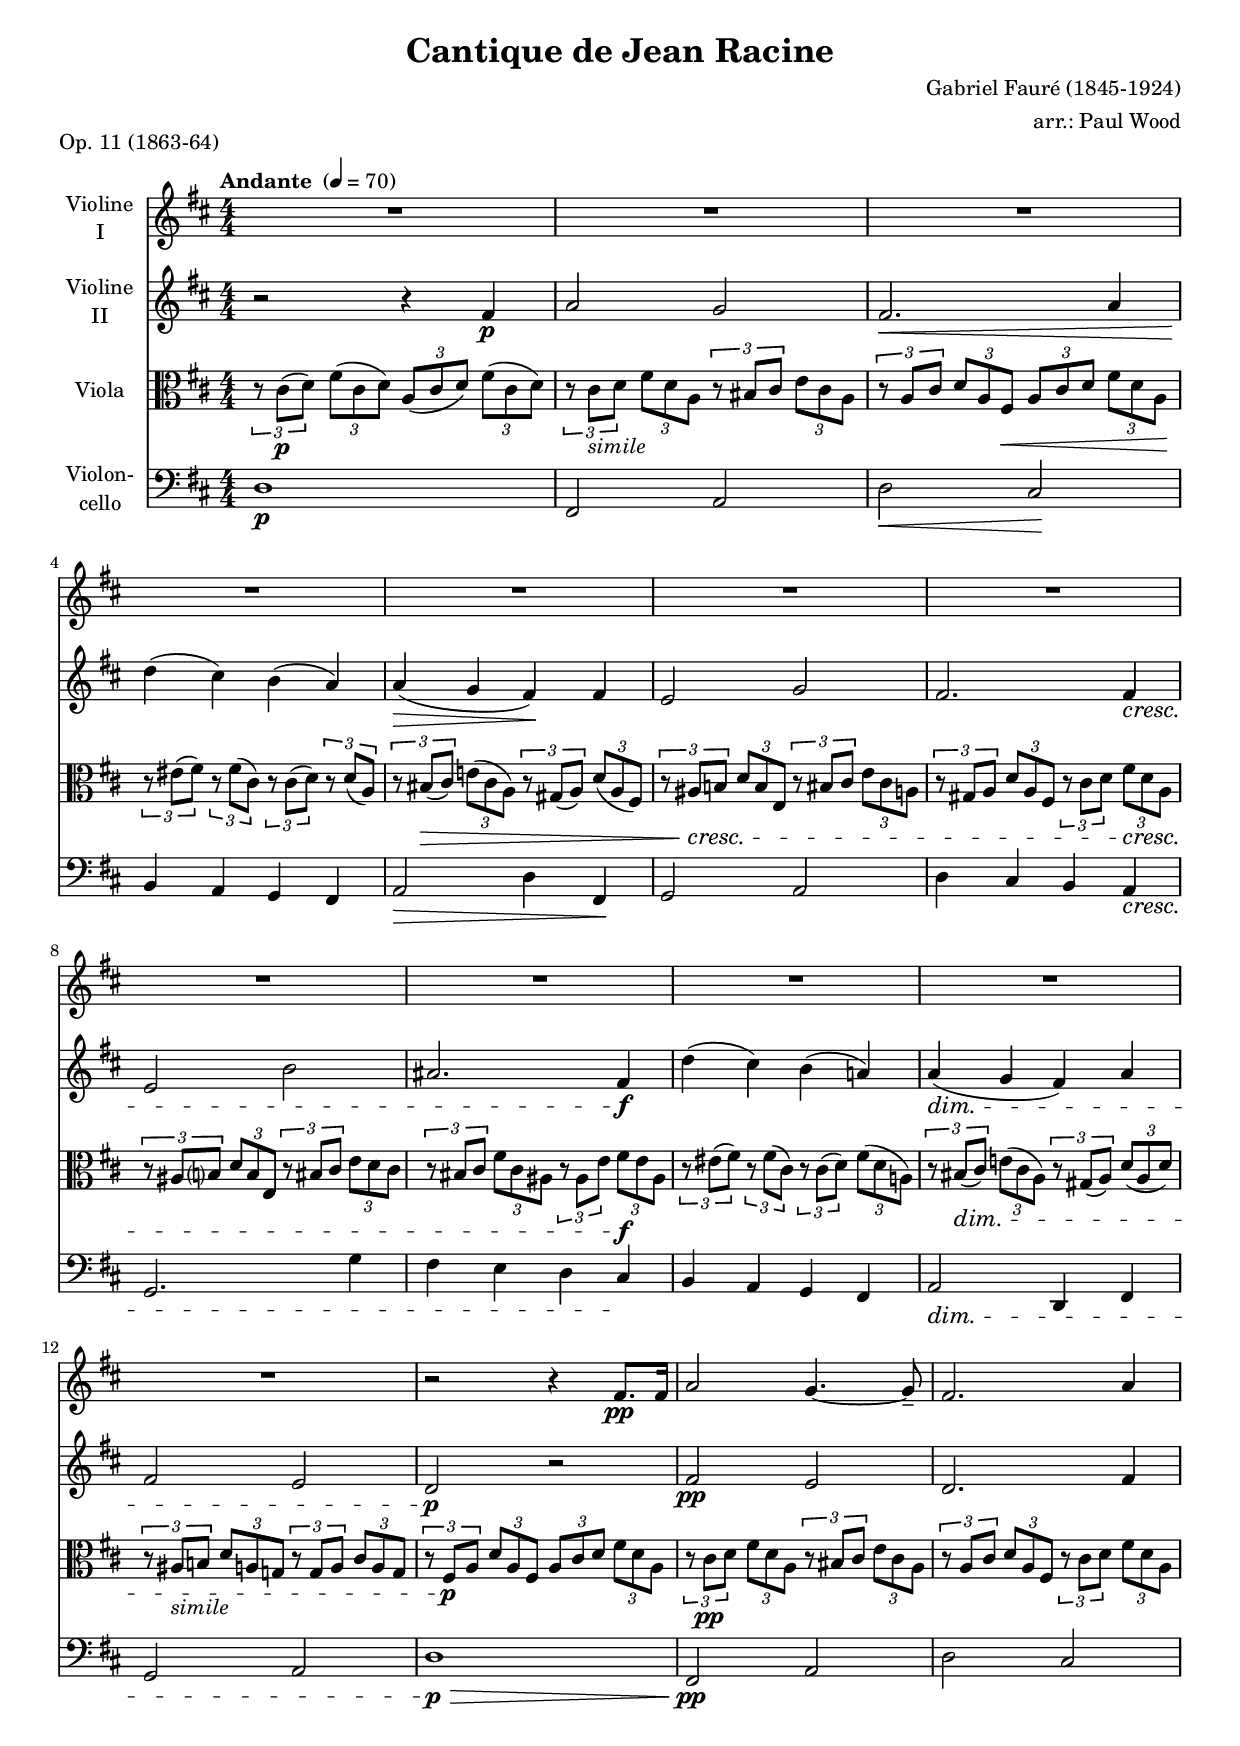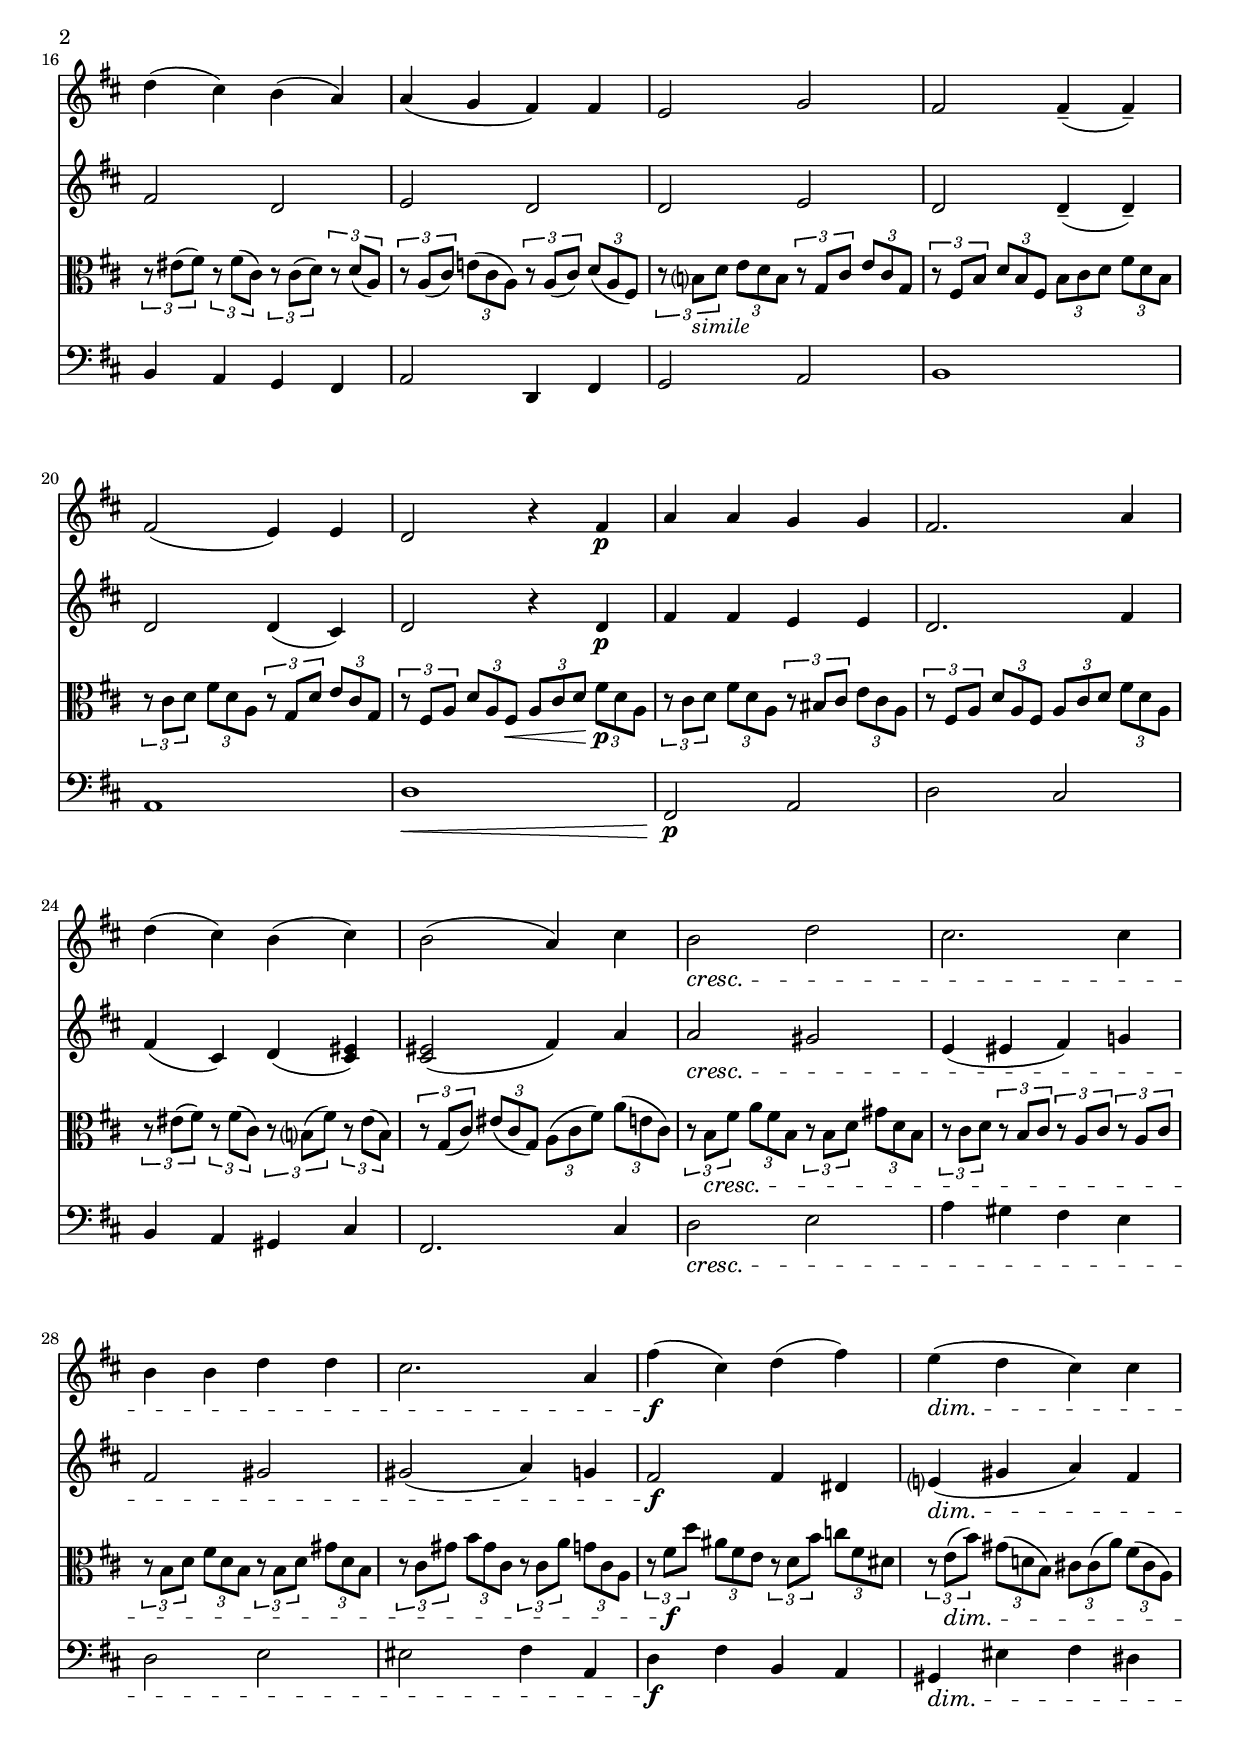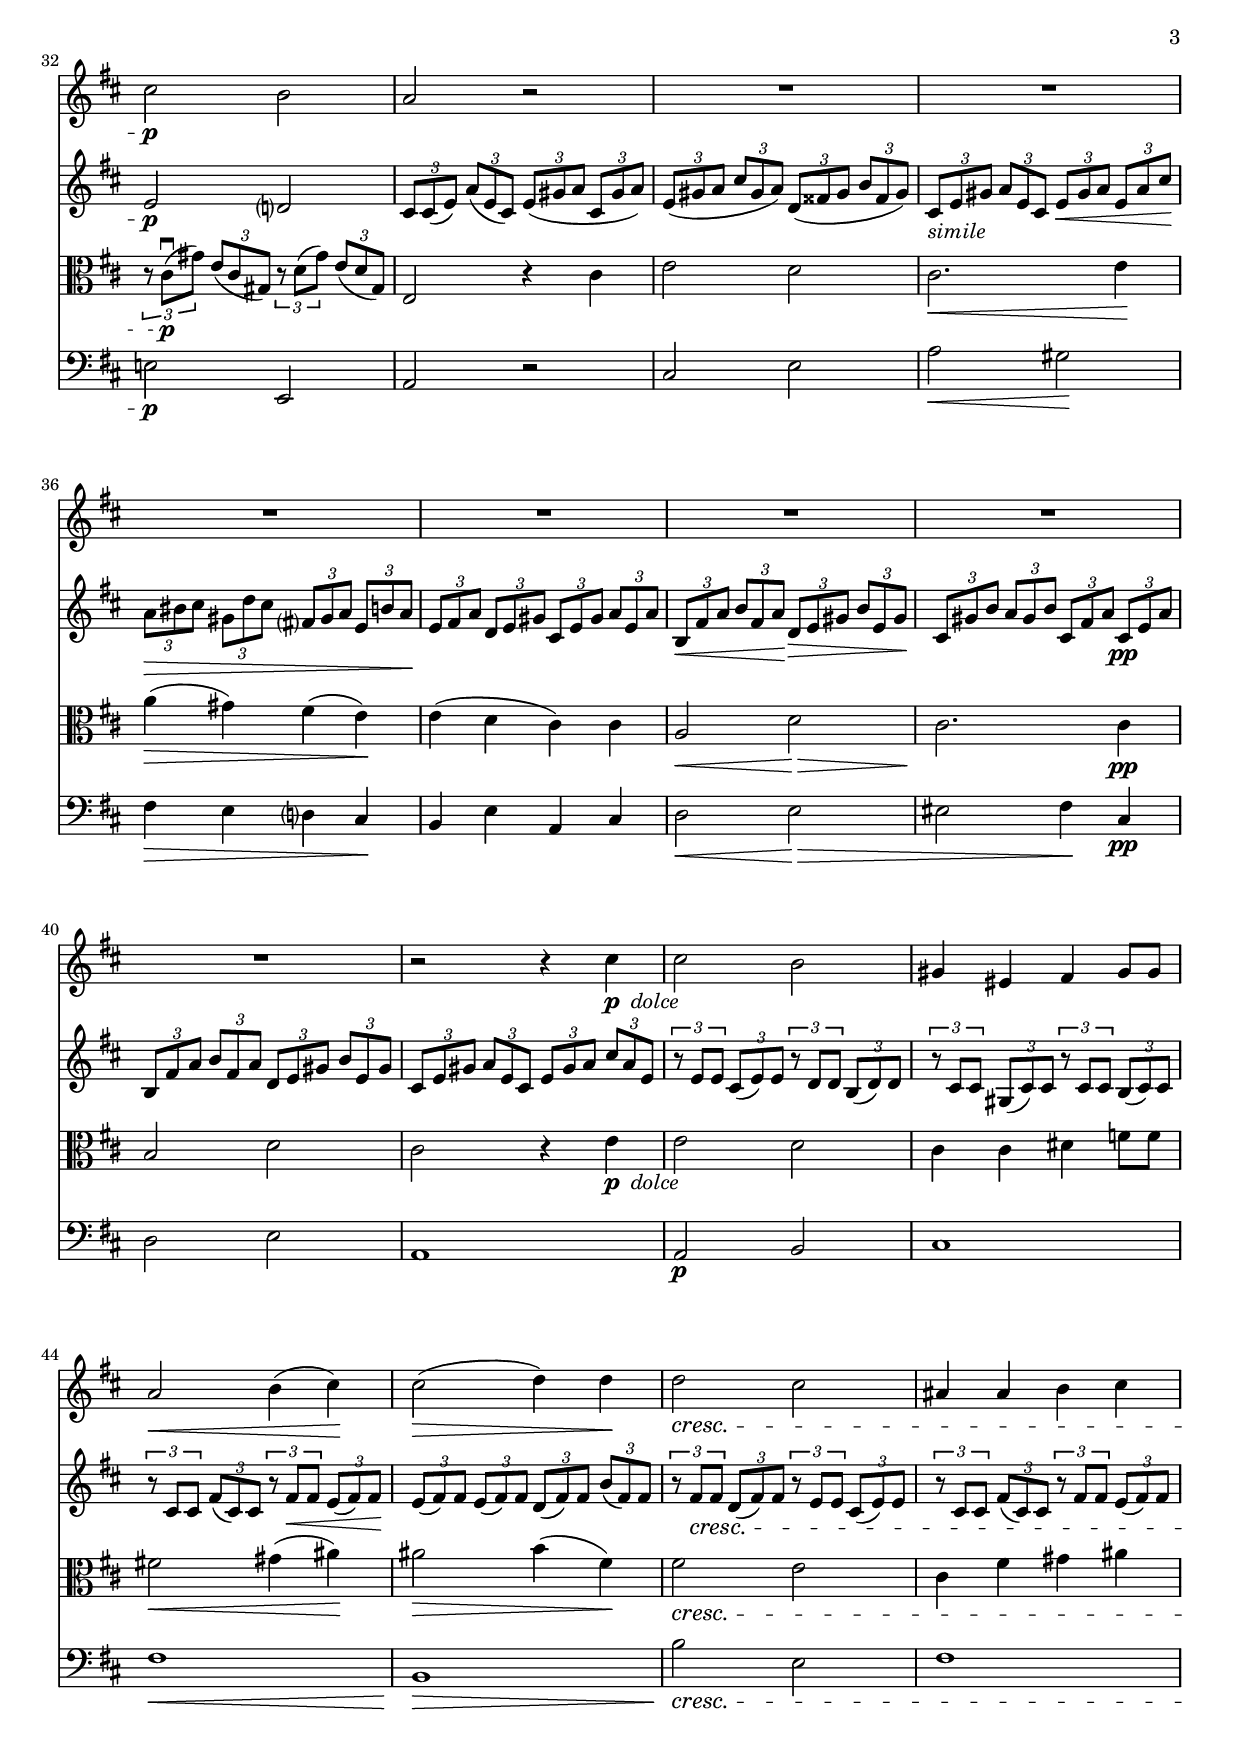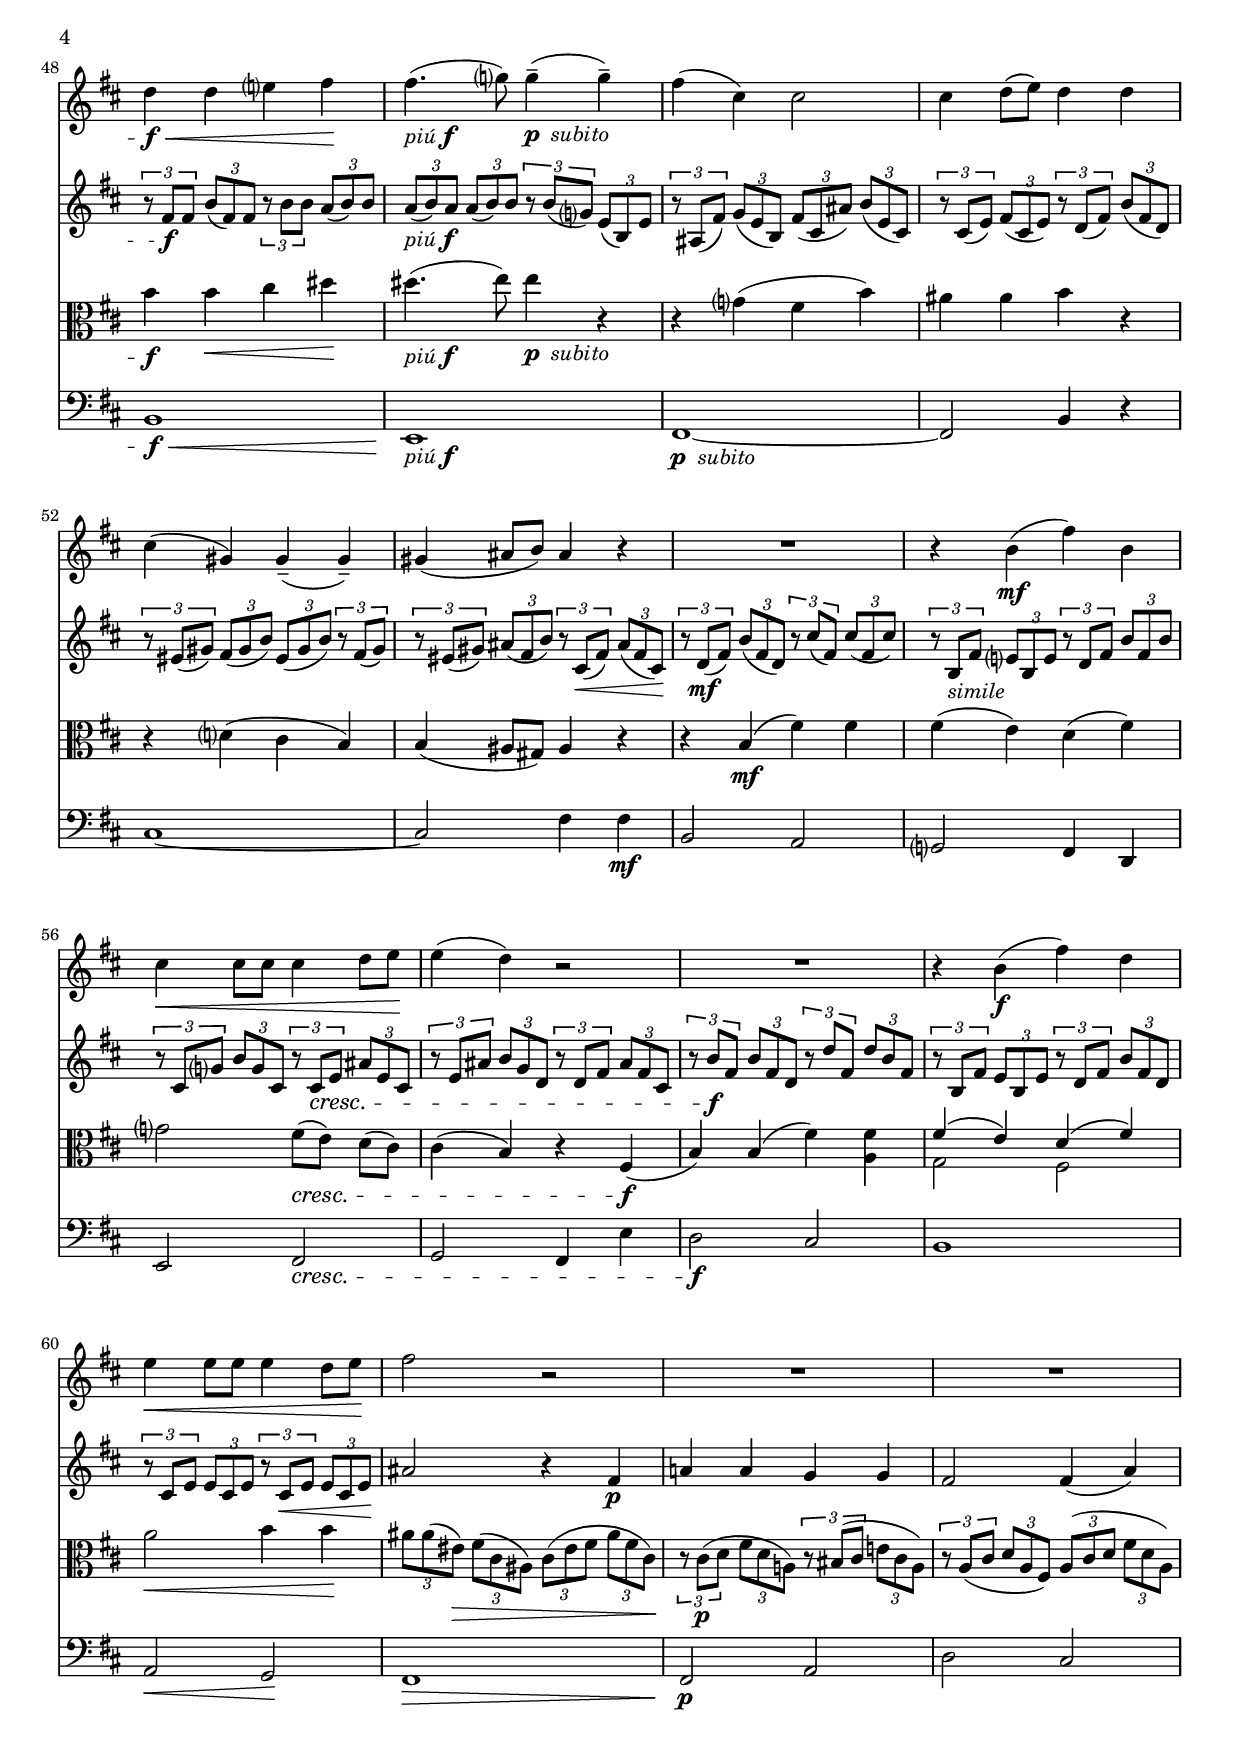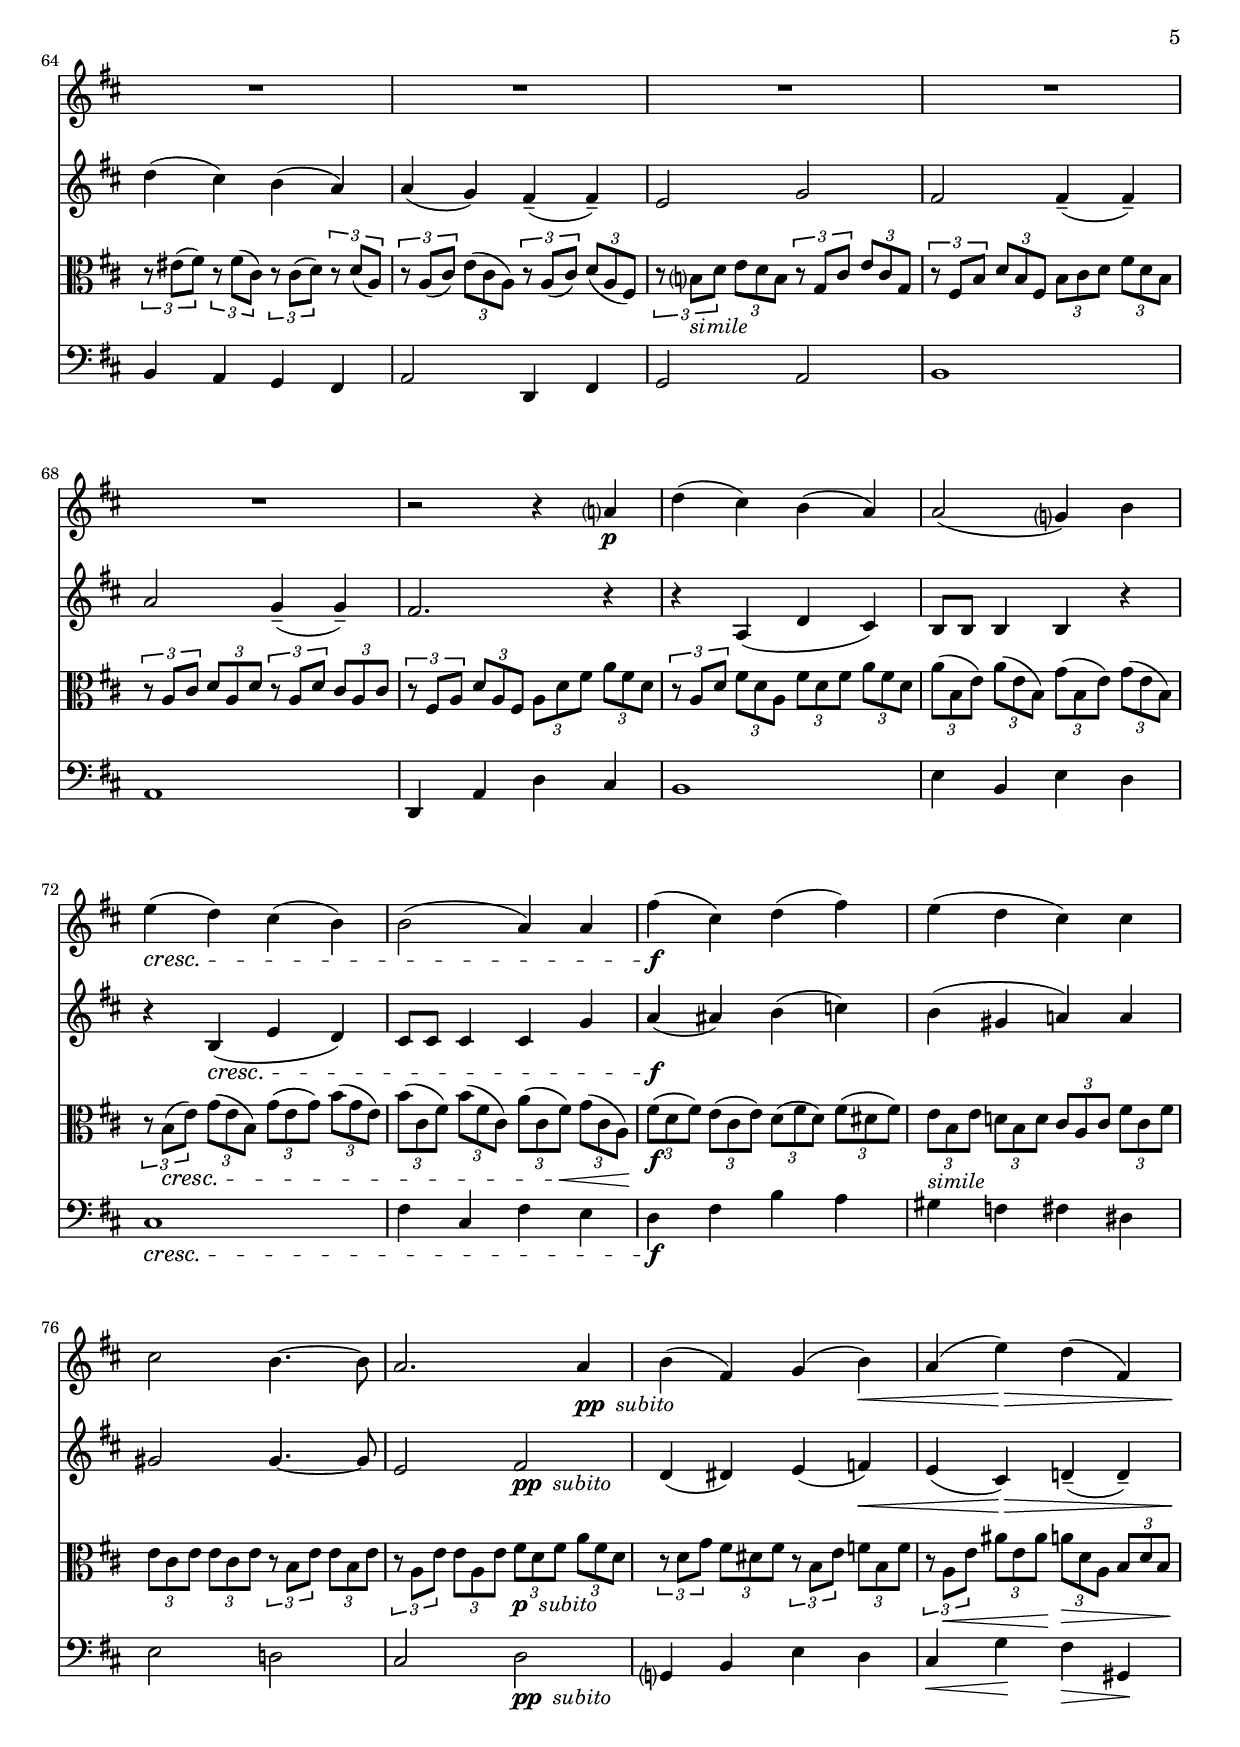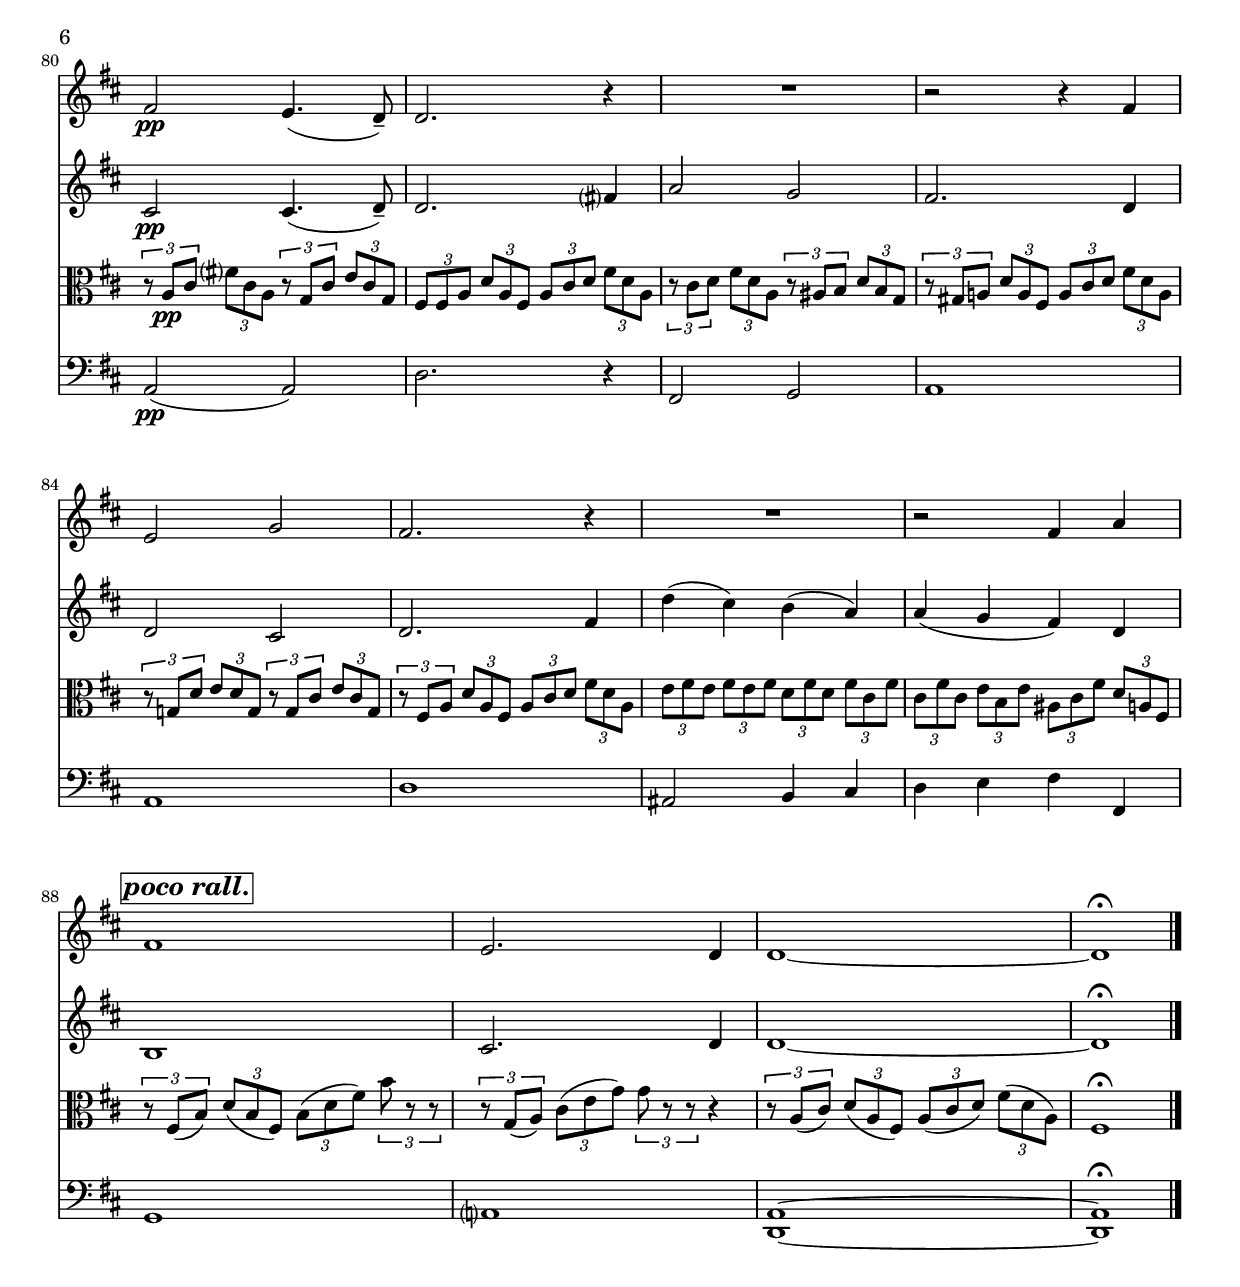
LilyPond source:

\version "2.18.2"
\include "deutsch.ly"

#(set-global-staff-size 18.2)

\header {
  title     = "Cantique de Jean Racine"
  composer  = "Gabriel Fauré (1845-1924)"
  arranger  = "arr.: Paul Wood"
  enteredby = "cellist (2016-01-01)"
  piece     = "Op. 11 (1863-64)"
}

voiceconsts = {
 \key d \major
 \time 4/4
 \numericTimeSignature
 \compressFullBarRests
 \tempo "Andante " 4=70
 \set tupletSpannerDuration = #(ly:make-moment 1 4)
}

mifl= "oboe"
mist = "string ensemble 1"
miva = "pizzicato strings"
%miba = "bassoon"
miba = "drawbar organ"

pdol  = \markup { \dynamic p \italic " dolce" }
piuf  = \markup { \italic "piú" \dynamic f }
pora  = \mark \markup \box \bold \italic "poco rall."
psub  = \markup {\dynamic p \italic " subito" }
ppsub = \markup {\dynamic pp \italic " subito" }
sim   = \markup \italic "simile"

va = \relative c' {
  \voiceconsts

  R1*12
  r2 r4 fis8.\pp fis16
  a2 g4.~ g8--
  fis2. a4
  d( cis) h( a)
  a( g fis) fis

  e2 g
  fis fis4(-- fis)--
  fis2( e4) e
  d2 r4 fis\p
  a a g g
  fis2. a4
  d( cis) h( cis)

  h2( a4) cis
  h2\cresc d
  cis2. cis4
  h h d d
  cis2. a4
  fis'(\f cis) d( fis)
  e(\dim d cis) cis

  cis2\p h
  a r
  R1*7
  r2 r4 cis_\pdol
  cis2 h
  gis4 eis fis gis8 gis
  a2\< h4( cis)\!
  cis2(\> d4) d\!
  d2\cresc cis
  ais4 ais h cis
  d\f\< d e? fis\!
  fis4.(_\piuf g?8) g4(--_\psub g)--
  fis( cis) cis2
  cis4 d8( e) d4 d

  cis( gis) gis(-- gis)--
  gis( ais8 h) ais4 r
  R1
  r4 h(\mf fis') h,
  cis\< cis8 cis cis4 d8 e\!
  e4( d) r2
  R1

  r4 h(\f fis') d
  e\< e8 e e4 d8 e\!
  fis2 r
  R1*7
  r2 r4 a,?\p
  d( cis) h( a)

  a2( g?4) h
  e(\cresc d) cis( h)
  h2( a4) a
  fis'(\f cis) d( fis)
  e( d cis) cis
  cis2 h4.~ h8
  a2. a4_\ppsub

  h( fis) g( h)\<
  a( e')\!\> d( fis,)
  fis2\!\pp e4.( d8)--
  d2. r4
  R1
  r2 r4 fis

  e2 g
  fis2. r4
  R1
  r2 fis4 a \pora
  fis1
  e2. d4
  d1~
  d\fermata \bar "|."
}

vb = \relative c' {
  \voiceconsts

  r2 r4 fis\p
  a2 g
  fis2.\< a4
  d(\! cis) h( a)
  a(\> g fis)\! fis
  e2 g
  fis2. fis4\cresc

  e2 h'
  ais2. fis4\f
  d'( cis) h( a!)
  a(\dim g fis) a
  fis2 e
  d\p r
  fis\pp e

  d2. fis4
  fis2 d
  e d
  d e
  d d4(-- d)--
  d2 d4( cis)
  d2 r4 d\p

  fis fis e e
  d2. fis4
  fis( cis) d( <cis eis>)
  <cis eis>2( fis4) a
  a2\cresc gis
  e4( eis fis) g!
  fis2 gis

  gis( a4) g
  fis2\f fis4 dis
  e?(\dim gis a) fis
  e2\p d?
  \times 2/3 { cis8 cis( e) a( e cis) e( gis a cis, gis' a) }
  
  \times 2/3 { e( gis a cis gis a) d,( fisis gis h fisis gis) }
  \times 2/3 { cis,_\sim e gis a e cis e\< gis a e a cis\! }
  \times 2/3 { a\> his cis gis d' cis fis,? gis a e h' a\! }
  
  \times 2/3 { e fis a d, e gis cis, e gis a e a }
  \times 2/3 { h,\< fis' a h fis a\! d,\> e gis h e, gis\! }
  \times 2/3 { cis, gis' h a gis h cis, fis a cis,\pp e a }
  
  \times 2/3 { h, fis' a h fis a d, e gis h e, gis }
  \times 2/3 { cis, e gis a e cis e gis a cis a e }
  \times 2/3 { r e e cis( e) e r d d h( d) d }
  
  \times 2/3 { r cis cis gis( cis) cis r cis cis h( cis) cis }
  \times 2/3 { r cis cis fis( cis) cis r fis\< fis e( fis) fis\! }
  \times 2/3 { e( fis) fis e( fis) fis d( fis) fis h( fis) fis }
 
  \times 2/3 { r fis\cresc fis d( fis) fis r e e cis( e) e }
  \times 2/3 { r cis cis fis( cis) cis r fis fis e( fis) fis }
  \times 2/3 { r fis\f fis h( fis) fis r h h a( h) h }
  \times 2/3 { a(_\piuf h) a a( h) h r h( g?) e( h) e }
 
  \times 2/3 { r ais,( fis') g( e h) fis'( cis ais') h( e, cis) }
  \times 2/3 { r cis( e) fis( cis e) r d( fis) h( fis d) }
  \times 2/3 { r eis( gis) fis( gis h) eis,( gis h) r fis( gis) }
  
  \times 2/3 { r eis( gis) ais( fis h) r cis,(\< fis) ais( fis cis)\! }
  \times 2/3 { r d(\mf fis) h( fis d) r cis'( fis,) cis'( fis, cis') }
  \times 2/3 { r h,_\sim fis' e? h e r d fis h fis h }
   
  \times 2/3 { r cis, g'? h g cis, r cis\cresc e ais e cis }
  \times 2/3 { r e ais h g d r d fis ais fis cis }
  \times 2/3 { r h'\f fis h fis d r d' fis, d' h fis }
  
  \times 2/3 { r h, fis' e h e r d fis h fis d }
  \times 2/3 { r cis e e cis e r cis\< e e cis e\! }
  ais2 r4 fis\p
  a! a g g
  fis2 fis4( a)

  d( cis) h( a)
  a( g) fis(-- fis)--
  e2 g
  fis fis4(-- fis)--
  a2 g4(-- g)--
  fis2. r4
  r a,( d cis)

  h8 h h4 h r
  r h(\cresc e d)
  cis8 cis cis4 cis g'
  a(\f ais) h( c)
  h( gis a!) a
  gis2 gis4.~ gis8

  e2 fis_\ppsub
  d4( dis) e( f)\<
  e( cis)\!\> d!4(-- d)--
  cis2\!\pp cis4.( d8)--
  d2. fis?4
  a2 g
  fis2. d4

  d2 cis
  d2. fis4
  d'( cis) h( a)
  a( g fis) d \pora
  h1
  cis2. d4
  d1~
  d\fermata \bar "|."
}

vc = \relative c' {
  \voiceconsts
  \clef "alto"

  \times 2/3 { r8 cis(\p d) fis( cis d) a( cis d) fis( cis d) }
  \times 2/3 { r cis_\sim d fis d a r his cis e cis a }
  \times 2/3 { r a cis d a fis\< a cis d fis d a\! }
  \times 2/3 { r eis'( fis) r fis( cis) r cis( d) r d( a) }
  
  \times 2/3 { r his(\> cis) e!( cis a) r gis( a) d( a fis) }
  \times 2/3 { r ais\cresc h! d h e, r his' cis e cis a }
  \times 2/3 { r gis a d a fis r cis' d fis\cresc d a }
  
  \times 2/3 { r ais h? d h e, r his' cis e d cis }
  \times 2/3 { r his cis fis cis ais r ais e' fis\f e ais, }
  \times 2/3 { r eis'( fis) r fis( cis) r cis( d) fis( d a!) }
  
  \times 2/3 { r his(\dim cis) e!( cis a) r gis( a) d( a d) }
  \times 2/3 { r ais_\sim h! d a g! r g a cis a g }
  \times 2/3 { r fis\p a d a fis a cis d fis d a }

  \times 2/3 { r cis\pp d fis d a r his cis e cis a }
  \times 2/3 { r a cis d a fis r cis' d fis d a }
  \times 2/3 { r eis'( fis) r fis( cis) r cis( d) r d( a) }
  \times 2/3 { r a( cis) e!( cis a) r a( cis) d( a fis) }
  
  \times 2/3 { r h?_\sim d e d h r g cis e cis g }
  \times 2/3 { r fis h d h fis h cis d fis d h }
  \times 2/3 { r cis d fis d a r g d' e cis g }
  \times 2/3 { r fis a d a fis\< a cis d fis\!\p d a }
  
  \times 2/3 { r cis d fis d a r his cis e cis a }
  \times 2/3 { r fis a d a fis a cis d fis d a }
  \times 2/3 { r eis'( fis) r fis( cis) r h?( fis') r eis( h) }
  \times 2/3 { r g( cis) eis( cis g) a( cis fis) a( e cis) }

  \times 2/3 { r h\cresc fis' a fis h, r h d gis d h }
  \times 2/3 { r cis d r h cis r a cis r a cis }
  \times 2/3 { r h d fis d h r h d gis d h }
  \times 2/3 { r cis gis' h gis cis, r cis a' g cis, a }

  \times 2/3 { r fis'\f d' ais fis e r d h' c fis, dis }
  \times 2/3 { r e(\dim h') gis( d! h) cis! cis( a') fis( cis a) }
  \times 2/3 { r cis(\p\downbow gis') e( cis gis) r d'( gis) e( d gis,) }
  e2 r4 cis'

  e2 d
  cis2.\< e4\!
  a(\> gis) fis( e)\!
  e( d cis) cis
  a2\< d\!\>
  cis2.\! cis4\pp
  h2 d

  cis r4 e_\pdol
  e2 d
  cis4 cis dis f8 f
  fis!2\< gis4( ais)\!
  ais2\> h4( fis)\!
  fis2\cresc e
  cis4 fis gis ais

  h\f h\< cis dis\!
  dis4.(_\piuf e8) e4_\psub r
  r g,?( fis h)
  ais ais h r
  r d,?( cis h)
  h( ais8 gis) ais4 r

  r h(\mf fis') fis
  fis( e) d( fis)
  g?2 fis8(\cresc e) d[( cis)]
  cis4( h) r fis(\f
  h) h( fis') <a, fis'>
  << { fis'( e) d( fis) } \\ { g,2 fis } >>

  a'\< h4 h\!
  \times 2/3 { ais8 ais( eis)\> fis( cis ais) cis( eis fis ais fis cis)\! }
  \times 2/3 { r cis(\p d fis d a!) r his( cis e! cis a) }
  \times 2/3 { r a( cis d a fis) a( cis d fis d a) }
  
  \times 2/3 { r eis'( fis) r fis( cis) r cis( d) r d( a) }
  \times 2/3 { r a( cis) e( cis a) r a( cis) d( a fis) }
  \times 2/3 { r h?_\sim d e d h r g cis e cis g }
  \times 2/3 { r fis h d h fis h cis d fis d h }
  
  \times 2/3 { r a cis d a d r a d cis a cis }
  \times 2/3 { r fis, a d a fis a d fis a fis d }
  \times 2/3 { r a d fis d a fis' d fis a fis d }
  \times 2/3 { a'( h, e) a( e h) g'( h, e) g( e h) }
  
  \times 2/3 { r h(\cresc e) g( e h) g'( e g) h( g e) }
  \times 2/3 { h'( cis, fis) h( fis cis) a'( cis, fis)\< g( cis, a)\! }
  \times 2/3 { fis'(\f d fis) e( cis e) d( fis d) fis( dis fis) }
  \times 2/3 { e_\sim h e d! h d cis a cis fis cis fis }
  
  \times 2/3 { e cis e e cis e r h e e h e }
  \times 2/3 { r a, e' e a, e' fis_\psub d fis a fis d }
  \times 2/3 { r d g fis dis fis r h, e f h, f' }
  \times 2/3 { r a,\< e' ais e ais\! a\> d, a h d h\! }
 
  \times 2/3 { r a\pp cis fis? cis a r g cis e cis g }
  \times 2/3 { fis fis a d a fis a cis d fis d a }
  \times 2/3 { r cis d fis d a r ais h d h g }
  \times 2/3 { r gis a! d a fis a cis d fis d a }

  \times 2/3 { r g! d' e d g, r g cis e cis g }
  \times 2/3 { r fis a d a fis a cis d fis d a }
  \times 2/3 { e' fis e fis e fis d fis d fis cis fis }
  \times 2/3 { cis fis cis e h e ais, cis fis d a fis } \pora
 
  \times 2/3 { r fis( h) d( h fis) h( d fis) h r r }
  \times 2/3 { r g,( a) cis( e g) g r r} r4
  \times 2/3 { r8 a,( cis) d( a fis) a( cis d) fis( d a) }
  fis1\fermata \bar "|."
}

vd = \relative c {
  \voiceconsts
  \clef "bass"

  d1\p
  fis,2 a
  d\< cis\!
  h4 a g fis
  a2\> d4 fis,\!
  g2 a
  d4 cis h a\cresc
  g2. g'4

  fis e d cis\!
  h a g fis
  a2\dim d,4 fis
  g2 a
  d1\p\>
  fis,2\!\pp a
  d cis
  h4 a g fis

  a2 d,4 fis
  g2 a
  h1
  a
  d\<
  fis,2\!\p a
  d cis
  h4 a gis cis
  fis,2. cis'4

  d2\cresc e
  a4 gis fis e
  d2 e
  eis fis4 a,
  d\f fis h, a
  gis\dim eis' fis dis
  e!2\p e,
  a r

  cis e
  a\< gis\!
  fis4\> e d? cis\!
  h e a, cis
  d2\< e\!\>
  eis fis4\! cis\pp
  d2 e
  a,1

  a2\p h
  cis1
  fis\<
  h,\!\>
  h'2\!\cresc e,
  fis1
  h,\f\<
  e,\!_\piuf
  fis~_\psub
  fis2 h4 r

  cis1~
  cis2 fis4 fis\mf
  h,2 a
  g? fis4 d
  e2 fis\cresc
  g fis4 e'
  d2\f cis
  h1
  a2\< g\!

  fis1\>
  fis2\!\p a
  d cis
  h4 a g fis
  a2 d,4 fis
  g2 a
  h1
  a
  d,4 a' d cis

  h1
  e4 h e d
  cis1\cresc
  fis4 cis fis e
  d\f fis h a
  gis f fis dis
  e2 d!
  cis d_\ppsub

  g,?4 h e d
  cis\< g'\! fis\> gis,\!
  a2(\pp a)
  d2. r4
  fis,2 g
  a1
  a

  d
  ais2 h4 cis
  d e fis fis, \pora
  g1
  a?
  <d, a'>~
  <d a'>\fermata \bar "|."
}


music = <<
      \new Staff {
        \set Staff.midiInstrument = \mist
        \set Staff.instrumentName = \markup \center-column { "Violine" "I" }
        \transpose d d { \va }
      }

      \new Staff {
        \set Staff.midiInstrument = \mist
        \set Staff.instrumentName = \markup \center-column { "Violine" "II" }
        \transpose d d { \vb }
      }

      \new Staff {
        \set Staff.midiInstrument = \mist
        \set Staff.instrumentName = \markup \center-column { "Viola" }
        \transpose d d { \vc }
      }

      \new Staff {
        \set Staff.midiInstrument = \miba
        \set Staff.instrumentName = \markup \center-column { "Violon-" "cello" }
        \transpose d d { \vd }
      }
>>

\book {
  \score {
    \music
    \layout {}
  }

  \score {
    \unfoldRepeats \music

    \midi {
      \context {
        \Score
      }
    }
  }
}
